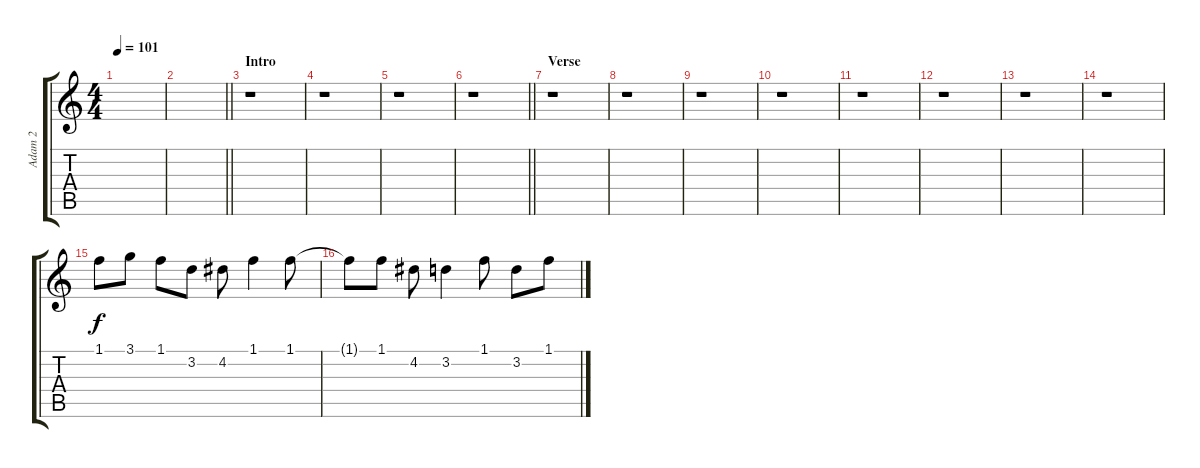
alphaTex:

\track ("Adam 2" "Adam 2") {instrument electricguitarjazz}
\staff {score tabs}
\tuning (E4 B3 G3 D3 A2 E2) {hide}
\ts (4 4)
\tempo 101
\clef g2
\ks c
|
\barLineRight lightlight
|
\section ("" "Intro")
r.1 |
r.1 |
r.1 |
\barLineRight lightlight
r.1 |
\section ("" "Verse")
r.1 |
r.1 |
r.1 |
r.1 |
r.1 |
r.1 |
r.1 |
r.1 |
1.1.8 3.1.8 1.1.8 3.2.8 4.2.8 1.1.4 1.1.8 |
1.1{t}.8 1.1.8 4.2.8 3.2.4 1.1.8 3.2.8 1.1.8
